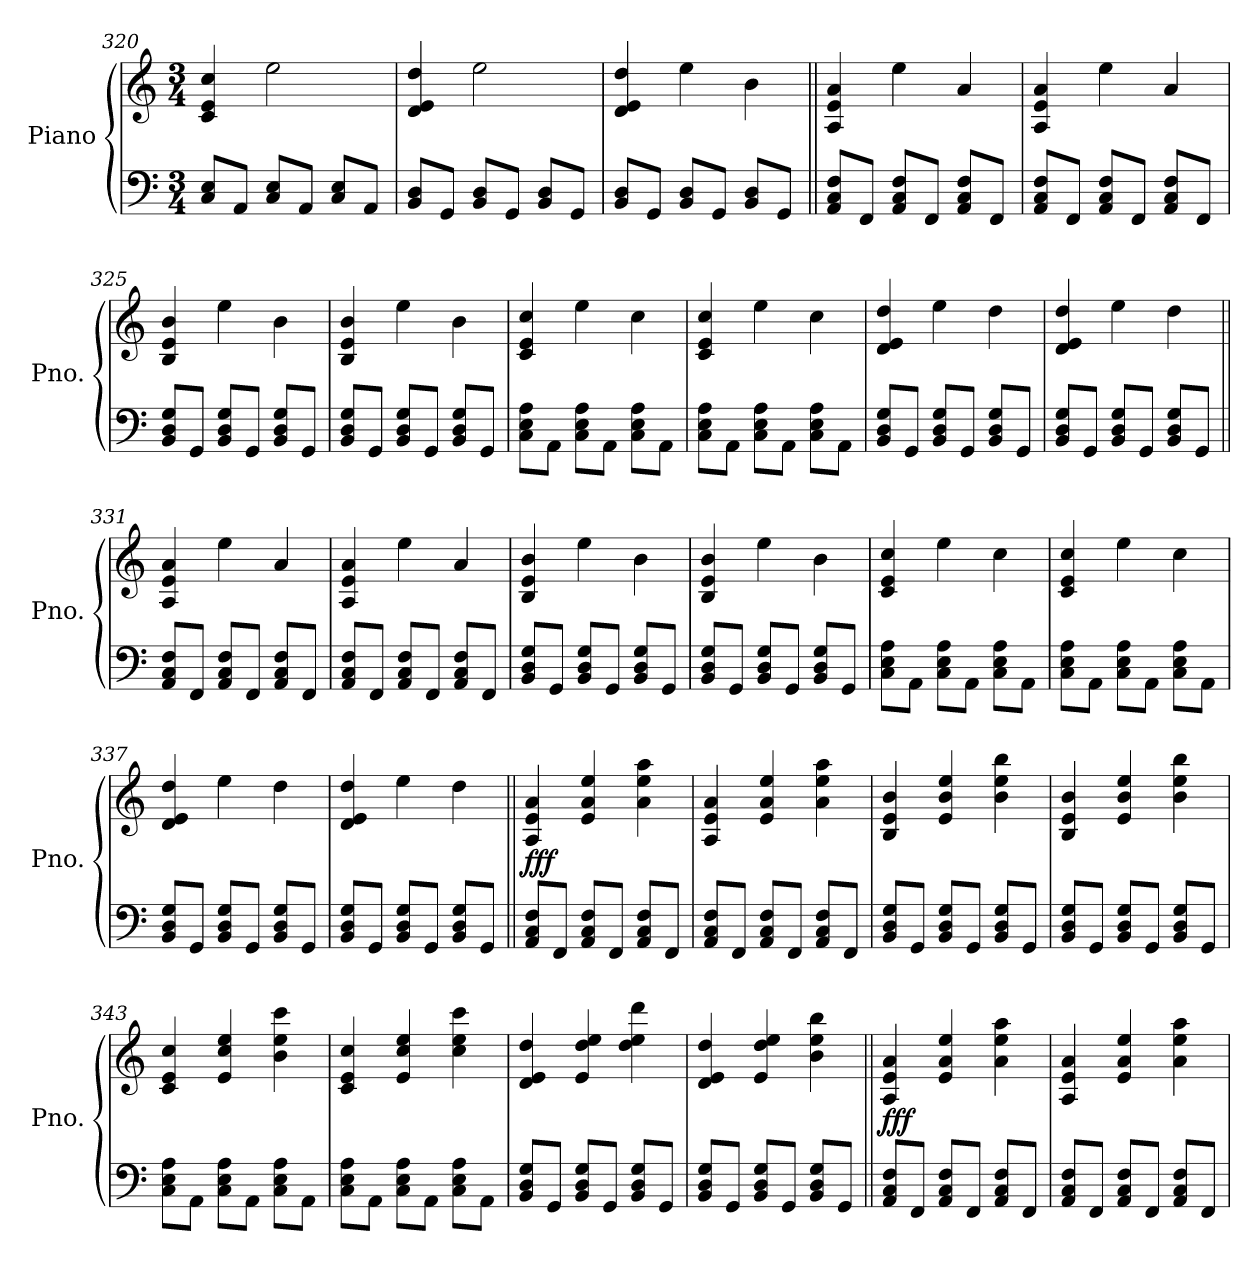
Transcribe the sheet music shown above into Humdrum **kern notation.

**kern	**kern	**dynam
*part1	*part1	*part1
*staff2	*staff1	*staff1/2
*I"Piano	*	*
*I'Pno.	*	*
*clefF4	*clefG2	*
*k[]	*k[]	*
*M3/4	*M3/4	*
=320	=320	=320
8C/ 8E/L	4c/ 4e/ 4cc/	.
8AA/J	.	.
8C/ 8E/L	2ee\	.
8AA/J	.	.
8C/ 8E/L	.	.
8AA/J	.	.
=321	=321	=321
8BB/ 8D/L	4d/ 4e/ 4dd/	.
8GG/J	.	.
8BB/ 8D/L	2ee\	.
8GG/J	.	.
8BB/ 8D/L	.	.
8GG/J	.	.
=322	=322	=322
8BB/ 8D/L	4d/ 4e/ 4dd/	.
8GG/J	.	.
8BB/ 8D/L	4ee\	.
8GG/J	.	.
8BB/ 8D/L	4b\	.
8GG/J	.	.
!!LO:LB:g=z
=323||	=323||	=323||
8AA/ 8C/ 8F/L	4A/ 4e/ 4a/	.
8FF/J	.	.
8AA/ 8C/ 8F/L	4ee\	.
8FF/J	.	.
8AA/ 8C/ 8F/L	4a/	.
8FF/J	.	.
=324	=324	=324
8AA/ 8C/ 8F/L	4A/ 4e/ 4a/	.
8FF/J	.	.
8AA/ 8C/ 8F/L	4ee\	.
8FF/J	.	.
8AA/ 8C/ 8F/L	4a/	.
8FF/J	.	.
=325	=325	=325
8BB/ 8D/ 8G/L	4B/ 4e/ 4b/	.
8GG/J	.	.
8BB/ 8D/ 8G/L	4ee\	.
8GG/J	.	.
8BB/ 8D/ 8G/L	4b\	.
8GG/J	.	.
=326	=326	=326
8BB/ 8D/ 8G/L	4B/ 4e/ 4b/	.
8GG/J	.	.
8BB/ 8D/ 8G/L	4ee\	.
8GG/J	.	.
8BB/ 8D/ 8G/L	4b\	.
8GG/J	.	.
=327	=327	=327
8C\ 8E\ 8A\L	4c/ 4e/ 4cc/	.
8AA\J	.	.
8C\ 8E\ 8A\L	4ee\	.
8AA\J	.	.
8C\ 8E\ 8A\L	4cc\	.
8AA\J	.	.
=328	=328	=328
8C\ 8E\ 8A\L	4c/ 4e/ 4cc/	.
8AA\J	.	.
8C\ 8E\ 8A\L	4ee\	.
8AA\J	.	.
8C\ 8E\ 8A\L	4cc\	.
8AA\J	.	.
!!LO:LB:g=z
=329	=329	=329
8BB/ 8D/ 8G/L	4d/ 4e/ 4dd/	.
8GG/J	.	.
8BB/ 8D/ 8G/L	4ee\	.
8GG/J	.	.
8BB/ 8D/ 8G/L	4dd\	.
8GG/J	.	.
=330	=330	=330
8BB/ 8D/ 8G/L	4d/ 4e/ 4dd/	.
8GG/J	.	.
8BB/ 8D/ 8G/L	4ee\	.
8GG/J	.	.
8BB/ 8D/ 8G/L	4dd\	.
8GG/J	.	.
=331||	=331||	=331||
8AA/ 8C/ 8F/L	4A/ 4e/ 4a/	.
8FF/J	.	.
8AA/ 8C/ 8F/L	4ee\	.
8FF/J	.	.
8AA/ 8C/ 8F/L	4a/	.
8FF/J	.	.
=332	=332	=332
8AA/ 8C/ 8F/L	4A/ 4e/ 4a/	.
8FF/J	.	.
8AA/ 8C/ 8F/L	4ee\	.
8FF/J	.	.
8AA/ 8C/ 8F/L	4a/	.
8FF/J	.	.
=333	=333	=333
8BB/ 8D/ 8G/L	4B/ 4e/ 4b/	.
8GG/J	.	.
8BB/ 8D/ 8G/L	4ee\	.
8GG/J	.	.
8BB/ 8D/ 8G/L	4b\	.
8GG/J	.	.
=334	=334	=334
8BB/ 8D/ 8G/L	4B/ 4e/ 4b/	.
8GG/J	.	.
8BB/ 8D/ 8G/L	4ee\	.
8GG/J	.	.
8BB/ 8D/ 8G/L	4b\	.
8GG/J	.	.
!!LO:LB:g=z
=335	=335	=335
8C\ 8E\ 8A\L	4c/ 4e/ 4cc/	.
8AA\J	.	.
8C\ 8E\ 8A\L	4ee\	.
8AA\J	.	.
8C\ 8E\ 8A\L	4cc\	.
8AA\J	.	.
=336	=336	=336
8C\ 8E\ 8A\L	4c/ 4e/ 4cc/	.
8AA\J	.	.
8C\ 8E\ 8A\L	4ee\	.
8AA\J	.	.
8C\ 8E\ 8A\L	4cc\	.
8AA\J	.	.
=337	=337	=337
8BB/ 8D/ 8G/L	4d/ 4e/ 4dd/	.
8GG/J	.	.
8BB/ 8D/ 8G/L	4ee\	.
8GG/J	.	.
8BB/ 8D/ 8G/L	4dd\	.
8GG/J	.	.
=338	=338	=338
8BB/ 8D/ 8G/L	4d/ 4e/ 4dd/	.
8GG/J	.	.
8BB/ 8D/ 8G/L	4ee\	.
8GG/J	.	.
8BB/ 8D/ 8G/L	4dd\	.
8GG/J	.	.
=339||	=339||	=339||
!	!	!LO:DY:b
8AA/ 8C/ 8F/L	4A/ 4e/ 4a/	fff
8FF/J	.	.
8AA/ 8C/ 8F/L	4e/ 4a/ 4ee/	.
8FF/J	.	.
8AA/ 8C/ 8F/L	4a\ 4ee\ 4aa\	.
8FF/J	.	.
=340	=340	=340
8AA/ 8C/ 8F/L	4A/ 4e/ 4a/	.
8FF/J	.	.
8AA/ 8C/ 8F/L	4e/ 4a/ 4ee/	.
8FF/J	.	.
8AA/ 8C/ 8F/L	4a\ 4ee\ 4aa\	.
8FF/J	.	.
!!LO:LB:g=z
=341	=341	=341
8BB/ 8D/ 8G/L	4B/ 4e/ 4b/	.
8GG/J	.	.
8BB/ 8D/ 8G/L	4e/ 4b/ 4ee/	.
8GG/J	.	.
8BB/ 8D/ 8G/L	4b\ 4ee\ 4bb\	.
8GG/J	.	.
=342	=342	=342
8BB/ 8D/ 8G/L	4B/ 4e/ 4b/	.
8GG/J	.	.
8BB/ 8D/ 8G/L	4e/ 4b/ 4ee/	.
8GG/J	.	.
8BB/ 8D/ 8G/L	4b\ 4ee\ 4bb\	.
8GG/J	.	.
=343	=343	=343
8C\ 8E\ 8A\L	4c/ 4e/ 4cc/	.
8AA\J	.	.
8C\ 8E\ 8A\L	4e/ 4cc/ 4ee/	.
8AA\J	.	.
8C\ 8E\ 8A\L	4b\ 4ee\ 4ccc\	.
8AA\J	.	.
=344	=344	=344
8C\ 8E\ 8A\L	4c/ 4e/ 4cc/	.
8AA\J	.	.
8C\ 8E\ 8A\L	4e/ 4cc/ 4ee/	.
8AA\J	.	.
8C\ 8E\ 8A\L	4cc\ 4ee\ 4ccc\	.
8AA\J	.	.
=345	=345	=345
8BB/ 8D/ 8G/L	4d/ 4e/ 4dd/	.
8GG/J	.	.
8BB/ 8D/ 8G/L	4e/ 4dd/ 4ee/	.
8GG/J	.	.
8BB/ 8D/ 8G/L	4dd\ 4ee\ 4ddd\	.
8GG/J	.	.
=346	=346	=346
8BB/ 8D/ 8G/L	4d/ 4e/ 4dd/	.
8GG/J	.	.
8BB/ 8D/ 8G/L	4e/ 4dd/ 4ee/	.
8GG/J	.	.
8BB/ 8D/ 8G/L	4b\ 4ee\ 4bb\	.
8GG/J	.	.
!!LO:LB:g=z
=347||	=347||	=347||
!	!	!LO:DY:b
8AA/ 8C/ 8F/L	4A/ 4e/ 4a/	fff
8FF/J	.	.
8AA/ 8C/ 8F/L	4e/ 4a/ 4ee/	.
8FF/J	.	.
8AA/ 8C/ 8F/L	4a\ 4ee\ 4aa\	.
8FF/J	.	.
=348	=348	=348
8AA/ 8C/ 8F/L	4A/ 4e/ 4a/	.
8FF/J	.	.
8AA/ 8C/ 8F/L	4e/ 4a/ 4ee/	.
8FF/J	.	.
8AA/ 8C/ 8F/L	4a\ 4ee\ 4aa\	.
8FF/J	.	.
=	=	=
*-	*-	*-
